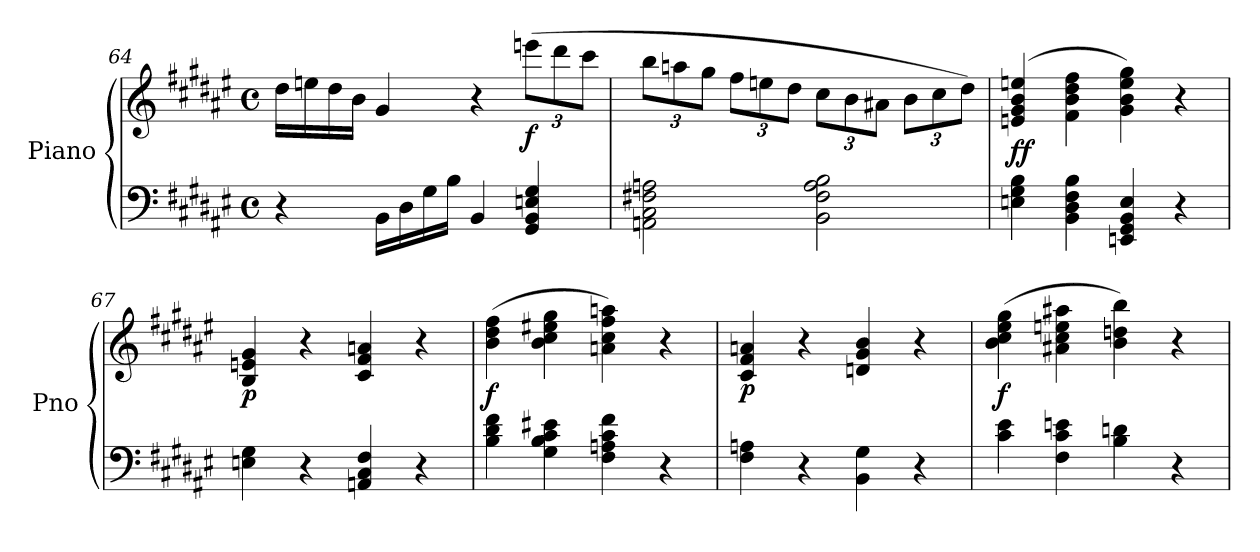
**kern	**kern	**dynam
*part1	*part1	*part1
*staff2	*staff1	*staff1/2
*I"Piano	*	*
*I'Pno	*	*
*clefF4	*clefG2	*
*k[f#c#g#d#a#e#]	*k[f#c#g#d#a#e#]	*
*F#:	*F#:	*
*M4/4	*M4/4	*
*met(c)	*met(c)	*
=64	=64	=64
4r	16dd#\LL	.
.	16een\	.
.	16dd#\	.
.	16b\JJ	.
16BB\LL	4g#/	.
16D#\	.	.
16G#\	.	.
16B\JJ	.	.
4BB/	4r	.
*	*Xbrackettup	*
!	!	!LO:DY:b
4GG#/ 4BB/ 4En/ 4G#/	(>12eeen\L	f
.	12ddd#\	.
.	12ccc#\J	.
=65	=65	=65
2AAn\ 2C#\ 2F#X\ 2An\	12bb\L	.
.	12aan\	.
.	12gg#\J	.
.	12ff#\L	.
.	12een\	.
.	12dd#\J	.
2BB\ 2F#\ 2A\ 2B\	12cc#\L	.
.	12b\	.
.	12a#X\J	.
.	12b\L	.
.	12cc#\	.
.	12dd#\J)	.
=66	=66	=66
!	!	!LO:DY:b
4En\ 4G#\ 4B\	(>4en/ 4g#/ 4b/ 4een/	ff
4BB\ 4D#\ 4F#\ 4B\	4f#\ 4b\ 4dd#\ 4ff#\	.
4EEn/ 4GG#/ 4BB/ 4E/	4g#\ 4b\ 4ee\ 4gg#\)	.
4r	4r	.
=67	=67	=67
!	!	!LO:DY:b
4En\ 4G#\	4B/ 4en/ 4g#/	p
4r	4r	.
4AAn/ 4C#/ 4F#/	4c#/ 4f#/ 4an/	.
4r	4r	.
=68	=68	=68
!	!	!LO:DY:b
4B\ 4d#\ 4f#\	(>4b\ 4dd#\ 4ff#\	f
4G#\ 4B\ 4c#\ 4e#X\	4b\ 4cc#\ 4ee#X\ 4gg#\	.
4F#\ 4An\ 4c#\ 4f#\	4an\ 4cc#\ 4ff#\ 4aan\)	.
4r	4r	.
=69	=69	=69
!	!	!LO:DY:b
4F#\ 4An\	4c#/ 4f#/ 4an/	p
4r	4r	.
4BB\ 4G#\	4dn/ 4g#/ 4b/	.
4r	4r	.
=70	=70	=70
!	!	!LO:DY:b
4c#\ 4e#\	(>4b\ 4cc#\ 4ee#\ 4gg#\	f
4F#\ 4c#\ 4en\	4a#X\ 4cc#\ 4een\ 4aa#X\	.
4B\ 4dn\	4b\ 4ddn\ 4bb\)	.
4r	4r	.
=	=	=
*-	*-	*-
